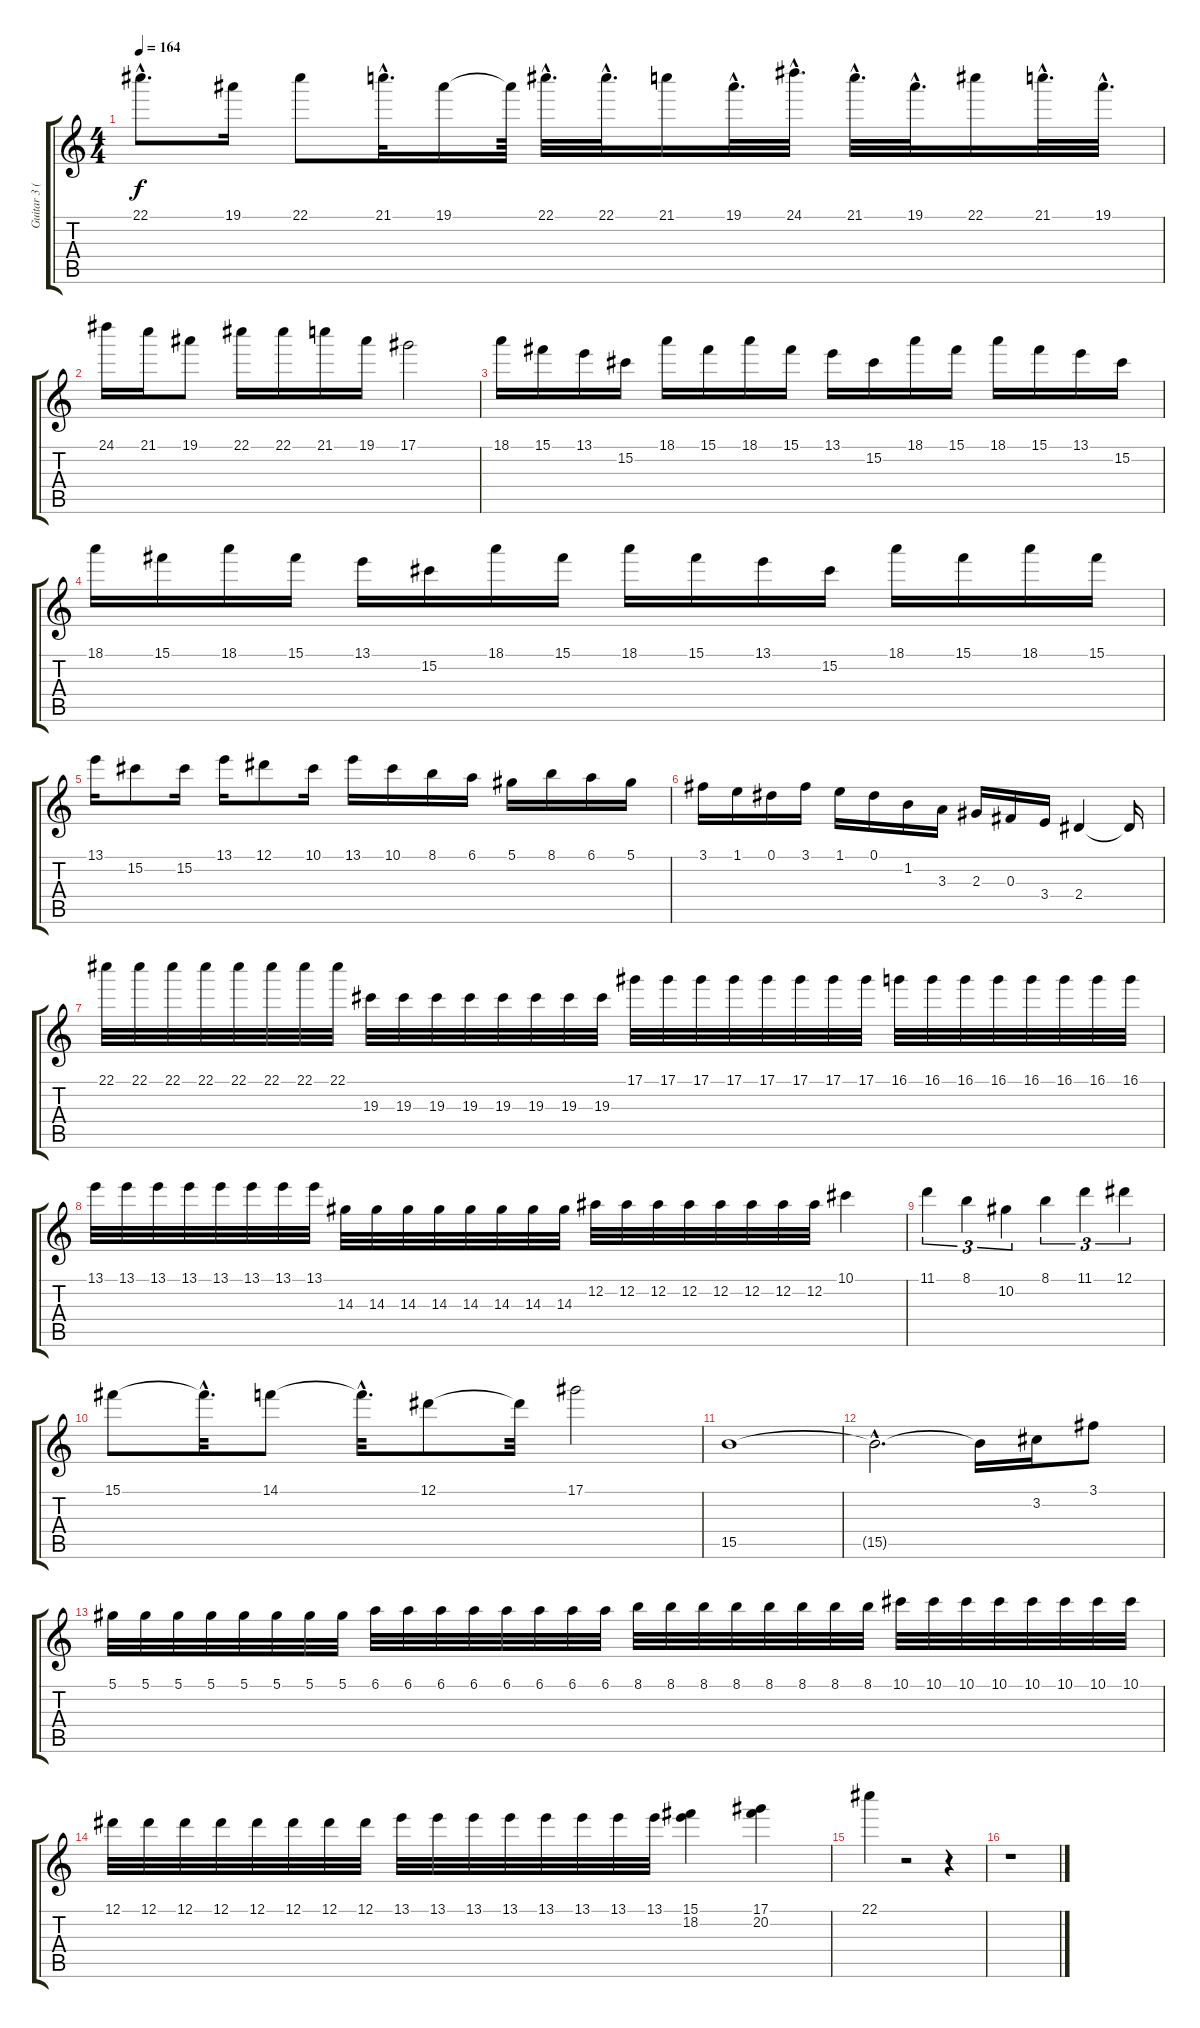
\track ("Guitar 3 (Solo)" "Guitar 3 (") {instrument overdrivenguitar}
\staff {score tabs}
\tuning (Eb4 Bb3 Gb3 Db3 Ab2 Eb2) {hide}
\ts (4 4)
\tempo 164
\clef g2
\ks c
22.1{hac}.8{d dy f} 19.1.16 22.1.8 21.1{hac}.32{d} 19.1.16 19.1{t}.64 22.1{hac}.32{d} 22.1{hac}.32{d} 21.1.16 19.1{hac}.32{d} 24.1{hac}.32{d} 21.1{hac}.32{d} 19.1{hac}.32{d} 22.1.16 21.1{hac}.32{d} 19.1{hac}.32{d} |
24.1.16 21.1.16 19.1.8 22.1.16 22.1.16 21.1.16 19.1.16 17.1.2 |
18.1.16 15.1.16 13.1.16 15.2.16 18.1.16 15.1.16 18.1.16 15.1.16 13.1.16 15.2.16 18.1.16 15.1.16 18.1.16 15.1.16 13.1.16 15.2.16 |
18.1.16 15.1.16 18.1.16 15.1.16 13.1.16 15.2.16 18.1.16 15.1.16 18.1.16 15.1.16 13.1.16 15.2.16 18.1.16 15.1.16 18.1.16 15.1.16 |
13.1.16 15.2.8 15.2.16 13.1.16 12.1.8 10.1.16 13.1.16 10.1.16 8.1.16 6.1.16 5.1.16 8.1.16 6.1.16 5.1.16 |
3.1.16 1.1.16 0.1.16 3.1.16 1.1.16 0.1.16 1.2.16 3.3.16 2.3.16 0.3.16 3.4.16 2.4.4 2.4{t}.16 |
22.1.32 22.1.32 22.1.32 22.1.32 22.1.32 22.1.32 22.1.32 22.1.32 19.3.32 19.3.32 19.3.32 19.3.32 19.3.32 19.3.32 19.3.32 19.3.32 17.1.32 17.1.32 17.1.32 17.1.32 17.1.32 17.1.32 17.1.32 17.1.32 16.1.32 16.1.32 16.1.32 16.1.32 16.1.32 16.1.32 16.1.32 16.1.32 |
13.1.32 13.1.32 13.1.32 13.1.32 13.1.32 13.1.32 13.1.32 13.1.32 14.3.32 14.3.32 14.3.32 14.3.32 14.3.32 14.3.32 14.3.32 14.3.32 12.2.32 12.2.32 12.2.32 12.2.32 12.2.32 12.2.32 12.2.32 12.2.32 10.1.4 |
11.1.4{tu (3 2)} 8.1.4{tu (3 2)} 10.2.4{tu (3 2)} 8.1.4{tu (3 2)} 11.1.4{tu (3 2)} 12.1.4{tu (3 2)} |
15.1.8 15.1{hac t}.32{d} 14.1.8 14.1{hac t}.32{d} 12.1.8 12.1{t}.32 17.1.2 |
15.5.1 |
15.5{hac t}.2{d} 15.5{t}.16 3.2.16 3.1.8 |
5.1.32 5.1.32 5.1.32 5.1.32 5.1.32 5.1.32 5.1.32 5.1.32 6.1.32 6.1.32 6.1.32 6.1.32 6.1.32 6.1.32 6.1.32 6.1.32 8.1.32 8.1.32 8.1.32 8.1.32 8.1.32 8.1.32 8.1.32 8.1.32 10.1.32 10.1.32 10.1.32 10.1.32 10.1.32 10.1.32 10.1.32 10.1.32 |
12.1.32 12.1.32 12.1.32 12.1.32 12.1.32 12.1.32 12.1.32 12.1.32 13.1.32 13.1.32 13.1.32 13.1.32 13.1.32 13.1.32 13.1.32 13.1.32 (15.1 18.2).4 (17.1 20.2).4 |
22.1.4 r.2 r.4 |
r.1
